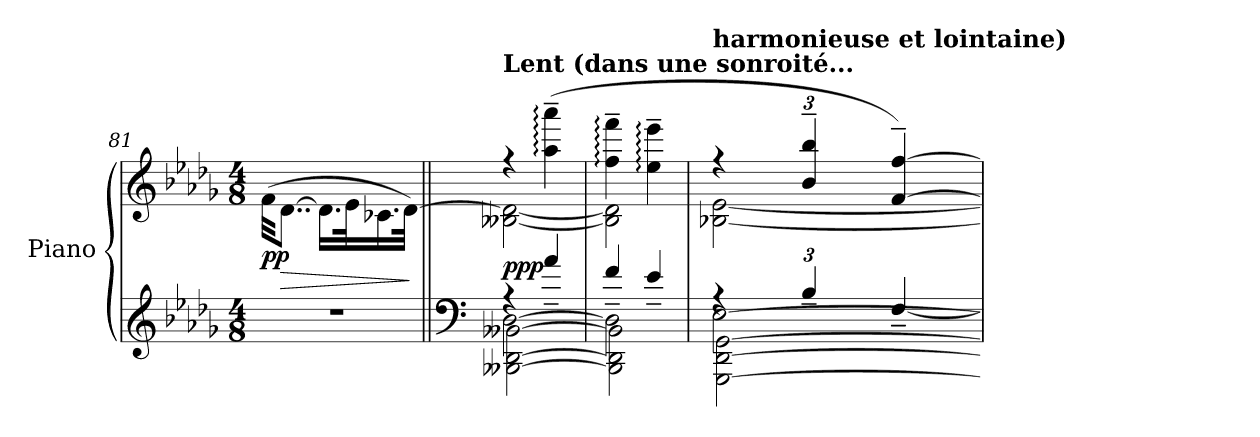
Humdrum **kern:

**kern	**kern	**dynam
*part1	*part1	*part1
*staff2	*staff1	*staff1/2
*I"Piano	*	*
*I'Pno.	*	*
*clefG2	*clefG2	*
*k[b-e-a-d-g-]	*k[b-e-a-d-g-]	*
*M4/8	*M4/8	*
=81	=81	=81
!	!	!LO:DY:b
2r	(32f\KKL	pp
!	!	!LO:HP:b
.	[8..d-\J	>
.	16.d-\LL]	.
.	32e-\K	.
.	16.c-X\	.
.	[32d-\JJk)	.
.	.	]
=82||	=82||	=82||
*clefF4	*	*
*^	*^	*
*	*^	*	*	*
!	!	!	!LO:TX:a:B:t=Lent (dans une sonroité...	!	!
!	!	!	!	!	!LO:DY:a=2
[2D-\	4rA	[2BBB--X\ [2DD-\ [2BB--X\	4rff	[2B--X\ 2d-\_	ppp
.	4a-~/	.	(>4aa-\:~ 4aaa-\:~	.	.
=83	=83	=83	=83	=83	=83
2D-\]	4f~/	2BBB--\] 2DD-\] 2BB--\]	4ff\:~ 4fff\:~	2B--\] 2d-\]	.
.	4e-~/	.	4ee-\:~ 4eee-\:~	.	.
!!LO:LB:g=z	!!
=84	=84	=84	=84	=84	=84
*	*Xbrackettup	*	*Xbrackettup	*	*
!	!	!	!LO:TX:a:B:t=harmonieuse et lointaine)	!	!
[2E-\	6rA	[2GGG-\ [2DD-\ [2GG-\	6rff	[2B-X\ [2e-\	.
.	6B-~/	.	6b-/~ 6bb-/~	.	.
.	[6F~/	.	[6f/~ [6ff/~)	.	.
*v	*v	*v	*	*	*
*	*v	*v	*
=	=	=
*-	*-	*-
